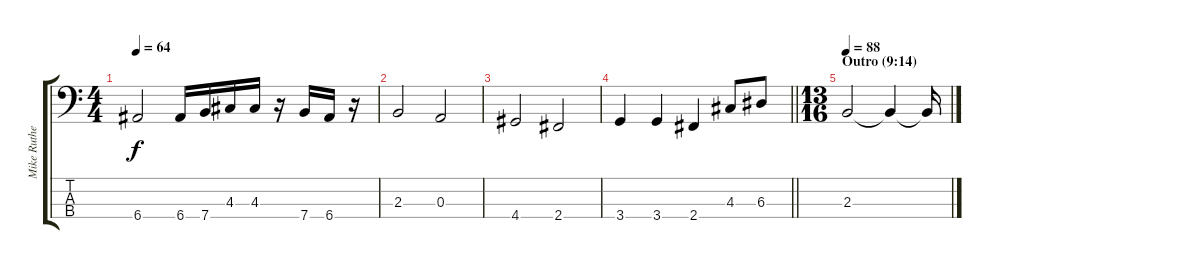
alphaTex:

\track ("Mike Rutherford (bass)" "Mike Ruthe") {instrument electricbassfinger}
\staff {score tabs}
\tuning (G2 D2 A1 E1) {hide}
\ts (4 4)
\tempo 64
\clef f4
\ks c
6.4.2{dy f} 6.4.16 7.4.16 4.3.16 4.3.16 r.16 7.4.16 6.4.16 r.16 |
2.3.2 0.3.2 |
4.4.2 2.4.2 |
\barLineRight lightlight
3.4.4 3.4.4 2.4.4 4.3.8 6.3.8 |
\ts (13 16)
\section ("" "Outro (9:14)")
\tempo 88
2.3.2 2.3{t}.4 2.3{t}.16
